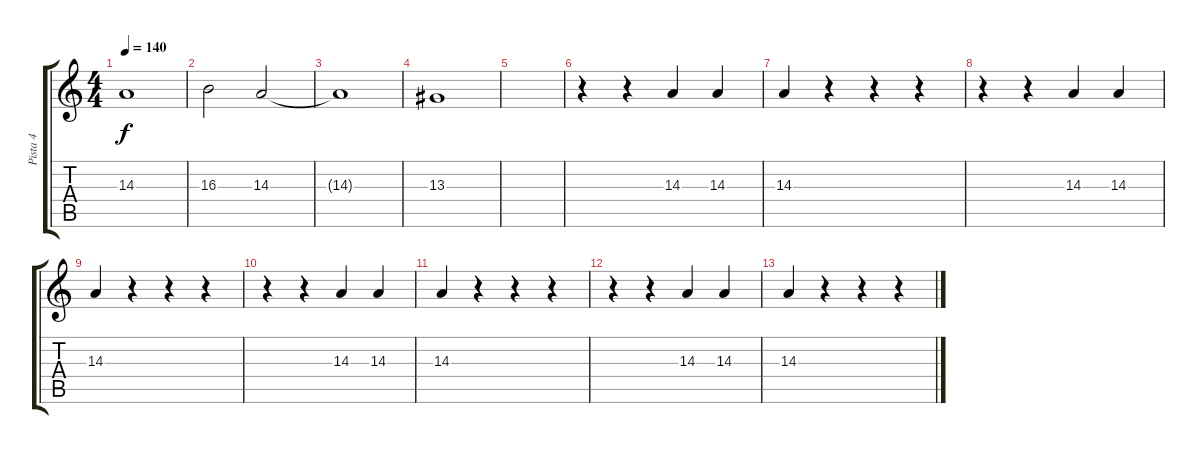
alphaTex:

\track ("Pista 4" "Pista 4") {instrument lead6voice}
\staff {score tabs}
\tuning (E4 B3 G3 D3 A2 E2) {hide}
\ts (4 4)
\tempo 140
\clef g2
\ks c
14.3.1{dy f} |
16.3.2 14.3.2 |
14.3{t}.1 |
13.3.1 |
|
r.4 r.4 14.3.4 14.3.4 |
14.3.4 r.4 r.4 r.4 |
r.4 r.4 14.3.4 14.3.4 |
14.3.4 r.4 r.4 r.4 |
r.4 r.4 14.3.4 14.3.4 |
14.3.4 r.4 r.4 r.4 |
r.4 r.4 14.3.4 14.3.4 |
14.3.4 r.4 r.4 r.4
